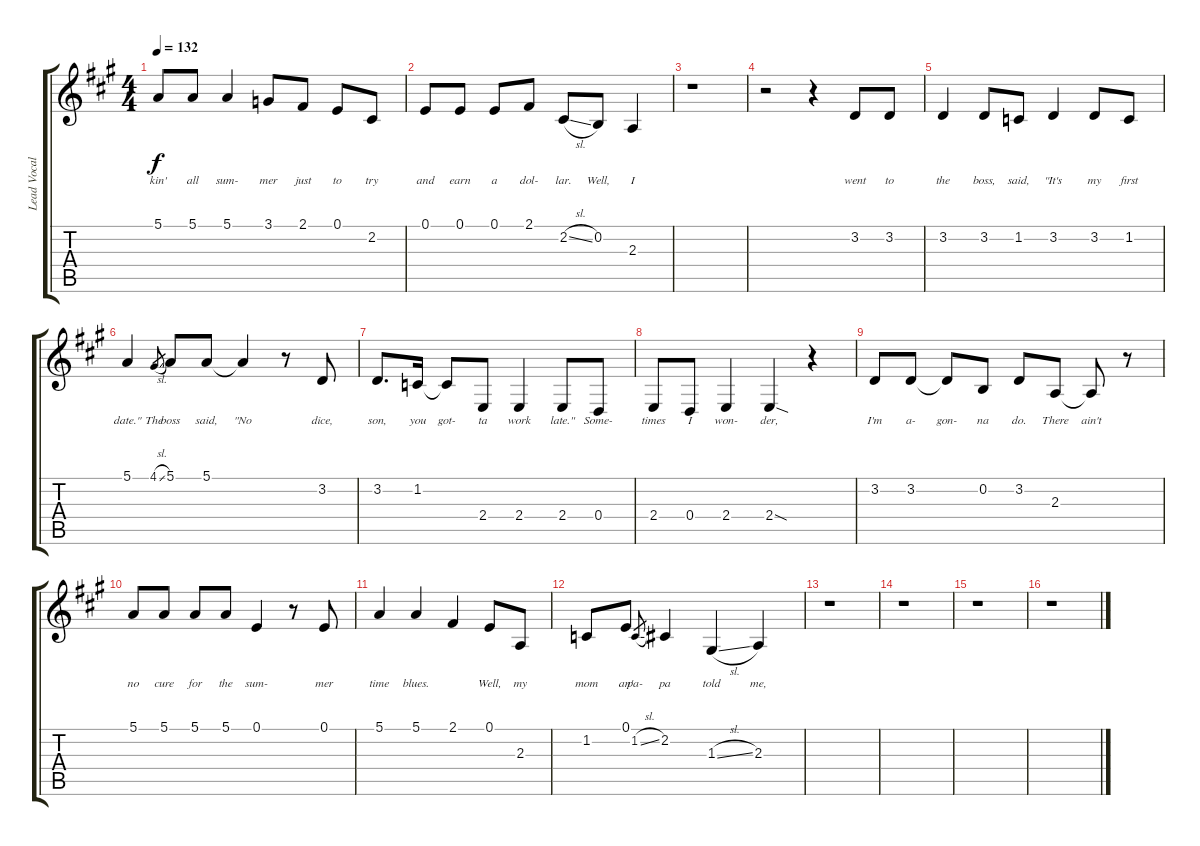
\track ("Lead Vocals" "Lead Vocal") {instrument trumpet}
\staff {score tabs}
\tuning (E4 B3 G3 D3 A2 E2) {hide}
\ts (4 4)
\tempo 132
\clef g2
\ks a
5.1.8{lyrics (0 "kin'") lyrics (1 "") lyrics (2 "") lyrics (3 "") lyrics (4 "") dy f} 5.1.8{lyrics (0 "all") lyrics (1 "") lyrics (2 "") lyrics (3 "") lyrics (4 "")} 5.1.4{lyrics (0 "sum-") lyrics (1 "") lyrics (2 "") lyrics (3 "") lyrics (4 "")} 3.1.8{lyrics (0 "mer") lyrics (1 "") lyrics (2 "") lyrics (3 "") lyrics (4 "")} 2.1.8{lyrics (0 "just") lyrics (1 "") lyrics (2 "") lyrics (3 "") lyrics (4 "")} 0.1.8{lyrics (0 "to") lyrics (1 "") lyrics (2 "") lyrics (3 "") lyrics (4 "")} 2.2.8{lyrics (0 "try") lyrics (1 "") lyrics (2 "") lyrics (3 "") lyrics (4 "")} |
0.1.8{lyrics (0 "and") lyrics (1 "") lyrics (2 "") lyrics (3 "") lyrics (4 "")} 0.1.8{lyrics (0 "earn") lyrics (1 "") lyrics (2 "") lyrics (3 "") lyrics (4 "")} 0.1.8{lyrics (0 "a") lyrics (1 "") lyrics (2 "") lyrics (3 "") lyrics (4 "")} 2.1.8{lyrics (0 "dol-") lyrics (1 "") lyrics (2 "") lyrics (3 "") lyrics (4 "")} 2.2{sl}.8{lyrics (0 "lar.") lyrics (1 "") lyrics (2 "") lyrics (3 "") lyrics (4 "")} 0.2.8{lyrics (0 "Well,") lyrics (1 "") lyrics (2 "") lyrics (3 "") lyrics (4 "")} 2.3.4{lyrics (0 "I") lyrics (1 "") lyrics (2 "") lyrics (3 "") lyrics (4 "")} |
r.1 |
r.2 r.4 3.2.8{lyrics (0 "went") lyrics (1 "") lyrics (2 "") lyrics (3 "") lyrics (4 "")} 3.2.8{lyrics (0 "to") lyrics (1 "") lyrics (2 "") lyrics (3 "") lyrics (4 "")} |
3.2.4{lyrics (0 "the") lyrics (1 "") lyrics (2 "") lyrics (3 "") lyrics (4 "")} 3.2.8{lyrics (0 "boss,") lyrics (1 "") lyrics (2 "") lyrics (3 "") lyrics (4 "")} 1.2.8{lyrics (0 "said,") lyrics (1 "") lyrics (2 "") lyrics (3 "") lyrics (4 "")} 3.2.4{lyrics (0 "\"It's") lyrics (1 "") lyrics (2 "") lyrics (3 "") lyrics (4 "")} 3.2.8{lyrics (0 "my") lyrics (1 "") lyrics (2 "") lyrics (3 "") lyrics (4 "")} 1.2.8{lyrics (0 "first") lyrics (1 "") lyrics (2 "") lyrics (3 "") lyrics (4 "")} |
5.1.4{lyrics (0 "date.\"") lyrics (1 "") lyrics (2 "") lyrics (3 "") lyrics (4 "")} 4.1{sl}.8{lyrics (0 "The") lyrics (1 "") lyrics (2 "") lyrics (3 "") lyrics (4 "") gr} 5.1.8{lyrics (0 "boss") lyrics (1 "") lyrics (2 "") lyrics (3 "") lyrics (4 "")} 5.1.8{lyrics (0 "said,") lyrics (1 "") lyrics (2 "") lyrics (3 "") lyrics (4 "")} 5.1{t}.4{lyrics (0 "\"No") lyrics (1 "") lyrics (2 "") lyrics (3 "") lyrics (4 "")} r.8 3.2.8{lyrics (0 "dice,") lyrics (1 "") lyrics (2 "") lyrics (3 "") lyrics (4 "")} |
3.2.8{d lyrics (0 "son,") lyrics (1 "") lyrics (2 "") lyrics (3 "") lyrics (4 "")} 1.2.16{lyrics (0 "you") lyrics (1 "") lyrics (2 "") lyrics (3 "") lyrics (4 "")} 1.2{t}.8{lyrics (0 "got-") lyrics (1 "") lyrics (2 "") lyrics (3 "") lyrics (4 "")} 2.4.8{lyrics (0 "ta") lyrics (1 "") lyrics (2 "") lyrics (3 "") lyrics (4 "")} 2.4.4{lyrics (0 "work") lyrics (1 "") lyrics (2 "") lyrics (3 "") lyrics (4 "")} 2.4.8{lyrics (0 "late.\"") lyrics (1 "") lyrics (2 "") lyrics (3 "") lyrics (4 "")} 0.4.8{lyrics (0 "Some-") lyrics (1 "") lyrics (2 "") lyrics (3 "") lyrics (4 "")} |
2.4.8{lyrics (0 "times") lyrics (1 "") lyrics (2 "") lyrics (3 "") lyrics (4 "")} 0.4.8{lyrics (0 "I") lyrics (1 "") lyrics (2 "") lyrics (3 "") lyrics (4 "")} 2.4.4{lyrics (0 "won-") lyrics (1 "") lyrics (2 "") lyrics (3 "") lyrics (4 "")} 2.4{sod}.4{lyrics (0 "der,") lyrics (1 "") lyrics (2 "") lyrics (3 "") lyrics (4 "")} r.4 |
3.2.8{lyrics (0 "I'm") lyrics (1 "") lyrics (2 "") lyrics (3 "") lyrics (4 "")} 3.2.8{lyrics (0 "a-") lyrics (1 "") lyrics (2 "") lyrics (3 "") lyrics (4 "")} 3.2{t}.8{lyrics (0 "gon-") lyrics (1 "") lyrics (2 "") lyrics (3 "") lyrics (4 "")} 0.2.8{lyrics (0 "na") lyrics (1 "") lyrics (2 "") lyrics (3 "") lyrics (4 "")} 3.2.8{lyrics (0 "do.") lyrics (1 "") lyrics (2 "") lyrics (3 "") lyrics (4 "")} 2.3.8{lyrics (0 "There") lyrics (1 "") lyrics (2 "") lyrics (3 "") lyrics (4 "")} 2.3{t}.8{lyrics (0 "ain't") lyrics (1 "") lyrics (2 "") lyrics (3 "") lyrics (4 "")} r.8 |
5.1.8{lyrics (0 "no") lyrics (1 "") lyrics (2 "") lyrics (3 "") lyrics (4 "")} 5.1.8{lyrics (0 "cure") lyrics (1 "") lyrics (2 "") lyrics (3 "") lyrics (4 "")} 5.1.8{lyrics (0 "for") lyrics (1 "") lyrics (2 "") lyrics (3 "") lyrics (4 "")} 5.1.8{lyrics (0 "the") lyrics (1 "") lyrics (2 "") lyrics (3 "") lyrics (4 "")} 0.1.4{lyrics (0 "sum-") lyrics (1 "") lyrics (2 "") lyrics (3 "") lyrics (4 "")} r.8 0.1.8{lyrics (0 "mer") lyrics (1 "") lyrics (2 "") lyrics (3 "") lyrics (4 "")} |
5.1.4{lyrics (0 "time") lyrics (1 "") lyrics (2 "") lyrics (3 "") lyrics (4 "")} 5.1.4{lyrics (0 "blues.") lyrics (1 "") lyrics (2 "") lyrics (3 "") lyrics (4 "")} 2.1.4{lyrics (0 "") lyrics (1 "") lyrics (2 "") lyrics (3 "") lyrics (4 "")} 0.1.8{lyrics (0 "Well,") lyrics (1 "") lyrics (2 "") lyrics (3 "") lyrics (4 "")} 2.3.8{lyrics (0 "my") lyrics (1 "") lyrics (2 "") lyrics (3 "") lyrics (4 "")} |
1.2.8{lyrics (0 "mom") lyrics (1 "") lyrics (2 "") lyrics (3 "") lyrics (4 "")} 0.1.8{lyrics (0 "an'") lyrics (1 "") lyrics (2 "") lyrics (3 "") lyrics (4 "")} 1.2{sl}.8{lyrics (0 "pa-") lyrics (1 "") lyrics (2 "") lyrics (3 "") lyrics (4 "") gr} 2.2.4{lyrics (0 "pa") lyrics (1 "") lyrics (2 "") lyrics (3 "") lyrics (4 "")} 1.3{sl}.4{lyrics (0 "told") lyrics (1 "") lyrics (2 "") lyrics (3 "") lyrics (4 "")} 2.3.4{lyrics (0 "me,") lyrics (1 "") lyrics (2 "") lyrics (3 "") lyrics (4 "")} |
r.1 |
r.1 |
r.1 |
r.1
